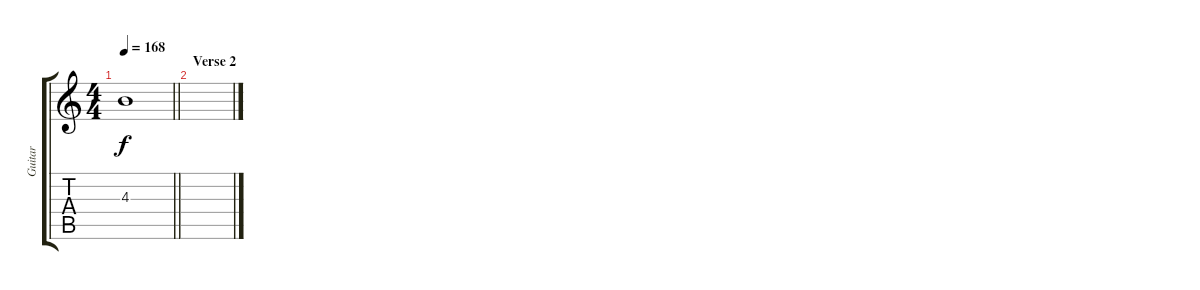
\track ("Guitar" "Guitar") {instrument distortionguitar}
\staff {score tabs}
\tuning (E4 B3 G3 D3 A2 E2) {hide}
\ts (4 4)
\tempo 168
\clef g2
\barLineRight lightlight
\ks c
4.3.1{dy f} |
\section ("" "Verse 2")
